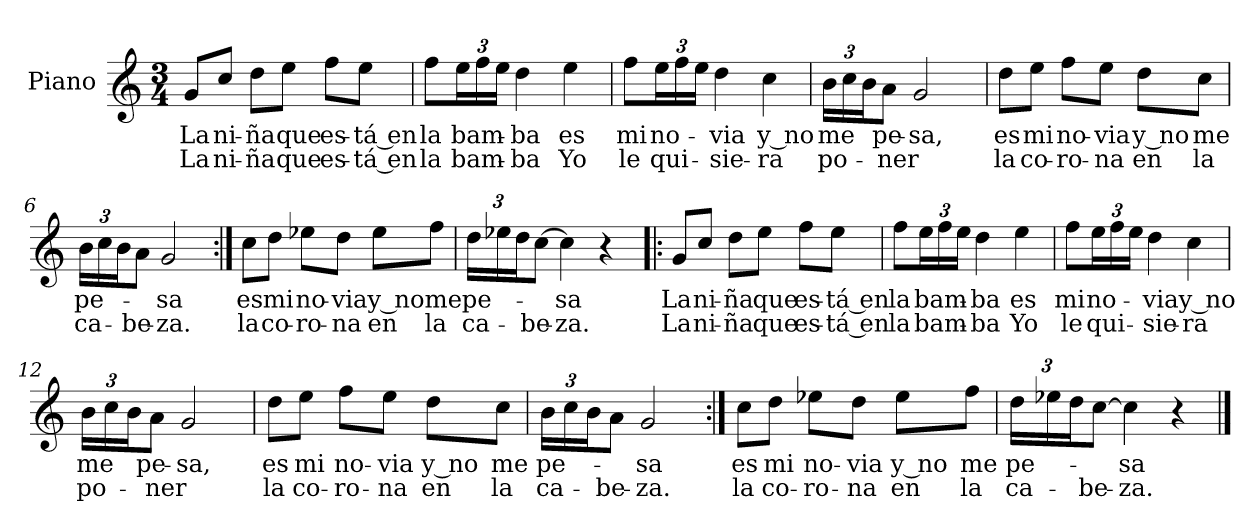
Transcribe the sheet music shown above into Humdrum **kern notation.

**kern	**text	**text
*part1	*part1	*part1
*staff1	*staff1	*staff1
*I"Piano	*	*
*I'Pno.	*	*
*clefG2	*	*
*k[]	*	*
*M3/4	*	*
=1	=1	=1
8g/L	La	La
8cc/J	ni-	ni-
8dd\L	-ña	-ña
8ee\J	que	que
8ff\L	es-	es-
8ee\J	-tá en	-tá en
=2	=2	=2
8ff\L	la	la
*Xbrackettup	*	*
24ee\L	bam-	bam-
24ff\	.	.
24ee\JJ	.	.
4dd\	-ba	-ba
4ee\	es	Yo
=3	=3	=3
8ff\L	mi	le
24ee\L	no-	qui-
24ff\	.	.
24ee\JJ	.	.
4dd\	-via	-sie-
4cc\	y no	-ra
=4	=4	=4
24b\LL	me	po-
24cc\	.	.
24b\J	.	.
8a\J	pe-	-ner
2g/	-sa,	.
!!LO:LB:g=z
=5	=5	=5
8dd\L	es	la
8ee\J	mi	co-
8ff\L	no-	-ro-
8ee\J	-via	-na
8dd\L	y no	en
8cc\J	me	la
=6	=6	=6
24b\LL	pe-	ca-
24cc\	.	.
24b\J	.	.
8a\J	.	-be-
2g/	-sa	-za.
=7:|!	=7:|!	=7:|!
8cc\L	es	la
8dd\J	mi	co-
8ee-X\L	no-	-ro-
8dd\J	-via	-na
8ee-\L	y no	en
8ff\J	me	la
=8	=8	=8
24dd\LL	pe-	ca-
24ee-X\	.	.
24dd\J	.	.
[8cc\J	.	-be-
4cc\]	-sa	-za.
4r	.	.
!!LO:LB:g=z
=9!|:	=9!|:	=9!|:
8g/L	La	La
8cc/J	ni-	ni-
8dd\L	-ña	-ña
8ee\J	que	que
8ff\L	es-	es-
8ee\J	-tá en	-tá en
=10	=10	=10
8ff\L	la	la
24ee\L	bam-	bam-
24ff\	.	.
24ee\JJ	.	.
4dd\	-ba	-ba
4ee\	es	Yo
=11	=11	=11
8ff\L	mi	le
24ee\L	no-	qui-
24ff\	.	.
24ee\JJ	.	.
4dd\	-via	-sie-
4cc\	y no	-ra
=12	=12	=12
24b\LL	me	po-
24cc\	.	.
24b\J	.	.
8a\J	pe-	-ner
2g/	-sa,	.
!!LO:LB:g=z
=13	=13	=13
8dd\L	es	la
8ee\J	mi	co-
8ff\L	no-	-ro-
8ee\J	-via	-na
8dd\L	y no	en
8cc\J	me	la
=14	=14	=14
24b\LL	pe-	ca-
24cc\	.	.
24b\J	.	.
8a\J	.	-be-
2g/	-sa	-za.
=15:|!	=15:|!	=15:|!
8cc\L	es	la
8dd\J	mi	co-
8ee-X\L	no-	-ro-
8dd\J	-via	-na
8ee-\L	y no	en
8ff\J	me	la
=16	=16	=16
24dd\LL	pe-	ca-
24ee-X\	.	.
24dd\J	.	.
[8cc\J	.	-be-
4cc\]	-sa	-za.
4r	.	.
==	==	==
*-	*-	*-
